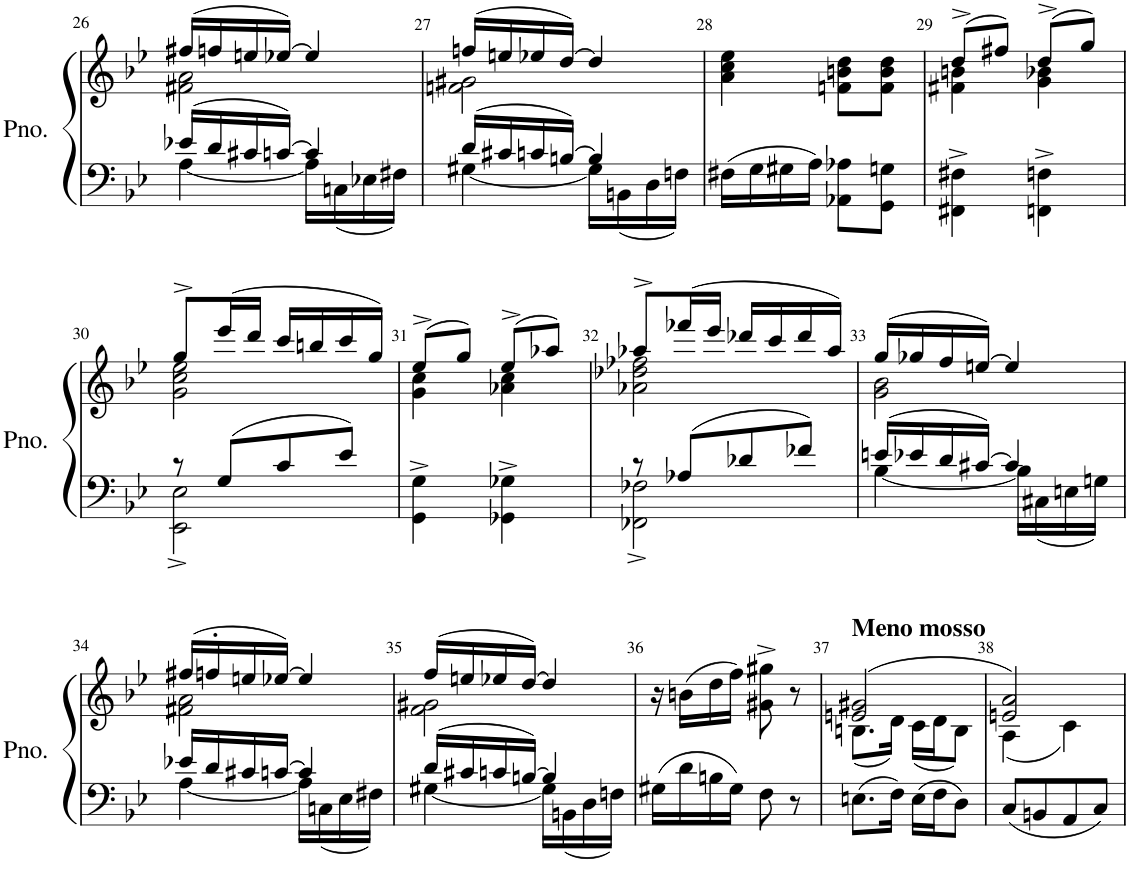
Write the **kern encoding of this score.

**kern	**kern
*part1	*part1
*staff2	*staff1
*I"Piano	*
*I'Pno.	*
!!LO:PB:g=z
*clefF4	*clefG2
*k[b-e-]	*k[b-e-]
*M2/4	*M2/4
=26	=26
*^	*^
16e-X/LL	[4A\	(16ff#X/LL	2f#X\ 2a\
16d/	.	16ffn/	.
16c#X/	.	16een/	.
[16cn/JJ	.	[16ee-X/JJ)	.
4c/]	16A\LL]	4ee-/]	.
.	16Cn\	.	.
.	16E-X\	.	.
.	16F#X\JJ	.	.
=27	=27	=27	=27
16d/LL	[4G#X\	(16ffn/LL	2fn\ 2g#X\
16c#X/	.	16een/	.
16cn/	.	16ee-X/	.
[16Bn/JJ	.	[16dd/JJ)	.
4B/]	16G#\LL]	4dd/]	.
.	16BBn\	.	.
.	16D\	.	.
.	16Fn\JJ	.	.
*v	*v	*	*
*	*v	*v
=28	=28
16F#X\LL	4a\ 4cc\ 4ee-\
16G\	.
16G#X\	.
16A\JJ	.
8AA-X\ 8A-X\L	8fn\ 8bn\ 8dd\L
8GG\ 8Gn\J	8f\ 8b\ 8dd\J
=29	=29
*	*^
4FF#X\^ 4F#X\^	(8dd^/L	4f#X\ 4bn\
.	8ff#X/J)	.
4FFn\^ 4Fn\^	(8dd^/L	4g\ 4b-X\
.	8gg/J)	.
!!LO:LB:g=z	!!
=30	=30	=30
*^	*	*
8r	2EE-\^ 2E-\^	8gg^/L	2g\ 2cc\ 2ee-\
8G/L	.	(16eee-/L	.
.	.	16ddd/JJ	.
8c/	.	16ccc/LL	.
.	.	16bbn/	.
8e-/J	.	16ccc/	.
.	.	16gg/JJ)	.
*v	*v	*	*
=31	=31	=31
4GG\^ 4G\^	(8ee-^/L	4g\ 4cc\
.	8gg/J)	.
4GG-X\^ 4G-X\^	(8ee-^/L	4a-X\ 4cc\
.	8aa-X/J)	.
=32	=32	=32
*^	*	*
8r	2FF-X\^ 2F-X\^	8aa-X^/L	2a-X\ 2dd-X\ 2ff-X\
8A-X/L	.	(16fff-X/L	.
.	.	16eee-/JJ	.
8d-X/	.	16ddd-X/LL	.
.	.	16ccc/	.
8f-X/J	.	16ddd-/	.
.	.	16aa-/JJ)	.
=33	=33	=33	=33
16en/LL	[4B-\	(16gg/LL	2g\ 2b-\
16e-X/	.	16gg-X/	.
16d/	.	16ff/	.
[16c#X/JJ	.	[16een/JJ)	.
4c#/]	16B-\LL]	4ee/]	.
.	16C#X\	.	.
.	16En\	.	.
.	16Gn\JJ	.	.
!!LO:LB:g=z	!!
=34	=34	=34	=34
16e-X/LL	[4A\	(16ff#X/LL	2f#X\ 2a\
16d/	.	16ffn'/	.
16c#X/	.	16een/	.
[16cn/JJ	.	[16ee-X/JJ)	.
4c/]	16A\LL]	4ee-/]	.
.	16Cn\	.	.
.	16E-\	.	.
.	16F#X\JJ	.	.
=35	=35	=35	=35
16d/LL	[4G#X\	(16ff/LL	2f\ 2g#X\
16c#X/	.	16een/	.
16cn/	.	16ee-X/	.
[16Bn/JJ	.	[16dd/JJ)	.
4B/]	16G#\LL]	4dd/]	.
.	16BBn\	.	.
.	16D\	.	.
.	16Fn\JJ	.	.
*v	*v	*	*
*	*v	*v
=36	=36
16G#X\LL	16r
16d\	(16bn\LL
16Bn\	16dd\
16G#\JJ	16ff\JJ)
8F\	8g#X\^ 8gg#X\^
8r	8r
=37	=37
*	*^
!	!LO:TX:a:B:t=Meno mosso	!
8.En\L	(2en/ 2g#X/	(8.Bn\L
16F\Jk	.	16d\Jk)
16E\LL	.	(16c\LL
16F\J	.	16d\J
8D\J	.	8B\J)
=38	=38	=38
8C/L	2en/ 2a/)	(4A\
8BBn/	.	.
8AA/	.	4c\)
8C/J	.	.
*	*v	*v
=	=
*-	*-
